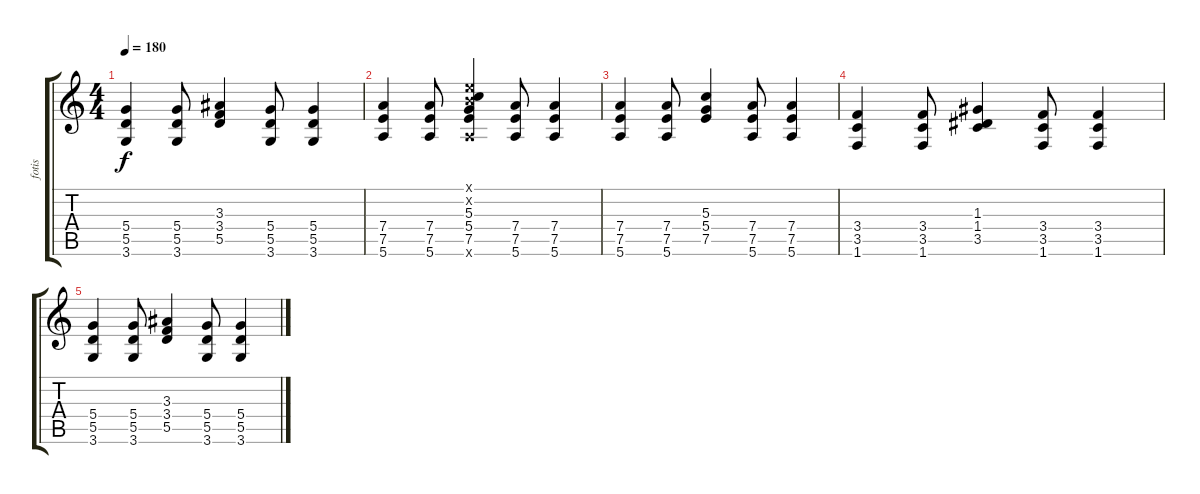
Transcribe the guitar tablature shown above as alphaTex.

\track ("fotis" "fotis") {instrument acousticguitarsteel}
\staff {score tabs}
\tuning (E4 B3 G3 D3 A2 E2) {hide}
\ts (4 4)
\tempo 180
\clef g2
\ks c
(5.4 5.5 3.6).4{dy f} (5.4 5.5 3.6).8 (3.3 3.4 5.5).4 (5.4 5.5 3.6).8 (5.4 5.5 3.6).4 |
(7.4 7.5 5.6).4 (7.4 7.5 5.6).8 (0.1{x} 0.2{x} 5.3 5.4 7.5 5.6{x}).4 (7.4 7.5 5.6).8 (7.4 7.5 5.6).4 |
(7.4 7.5 5.6).4 (7.4 7.5 5.6).8 (5.3 5.4 7.5).4 (7.4 7.5 5.6).8 (7.4 7.5 5.6).4 |
(3.4 3.5 1.6).4 (3.4 3.5 1.6).8 (1.3 1.4 3.5).4 (3.4 3.5 1.6).8 (3.4 3.5 1.6).4 |
(5.4 5.5 3.6).4 (5.4 5.5 3.6).8 (3.3 3.4 5.5).4 (5.4 5.5 3.6).8 (5.4 5.5 3.6).4
